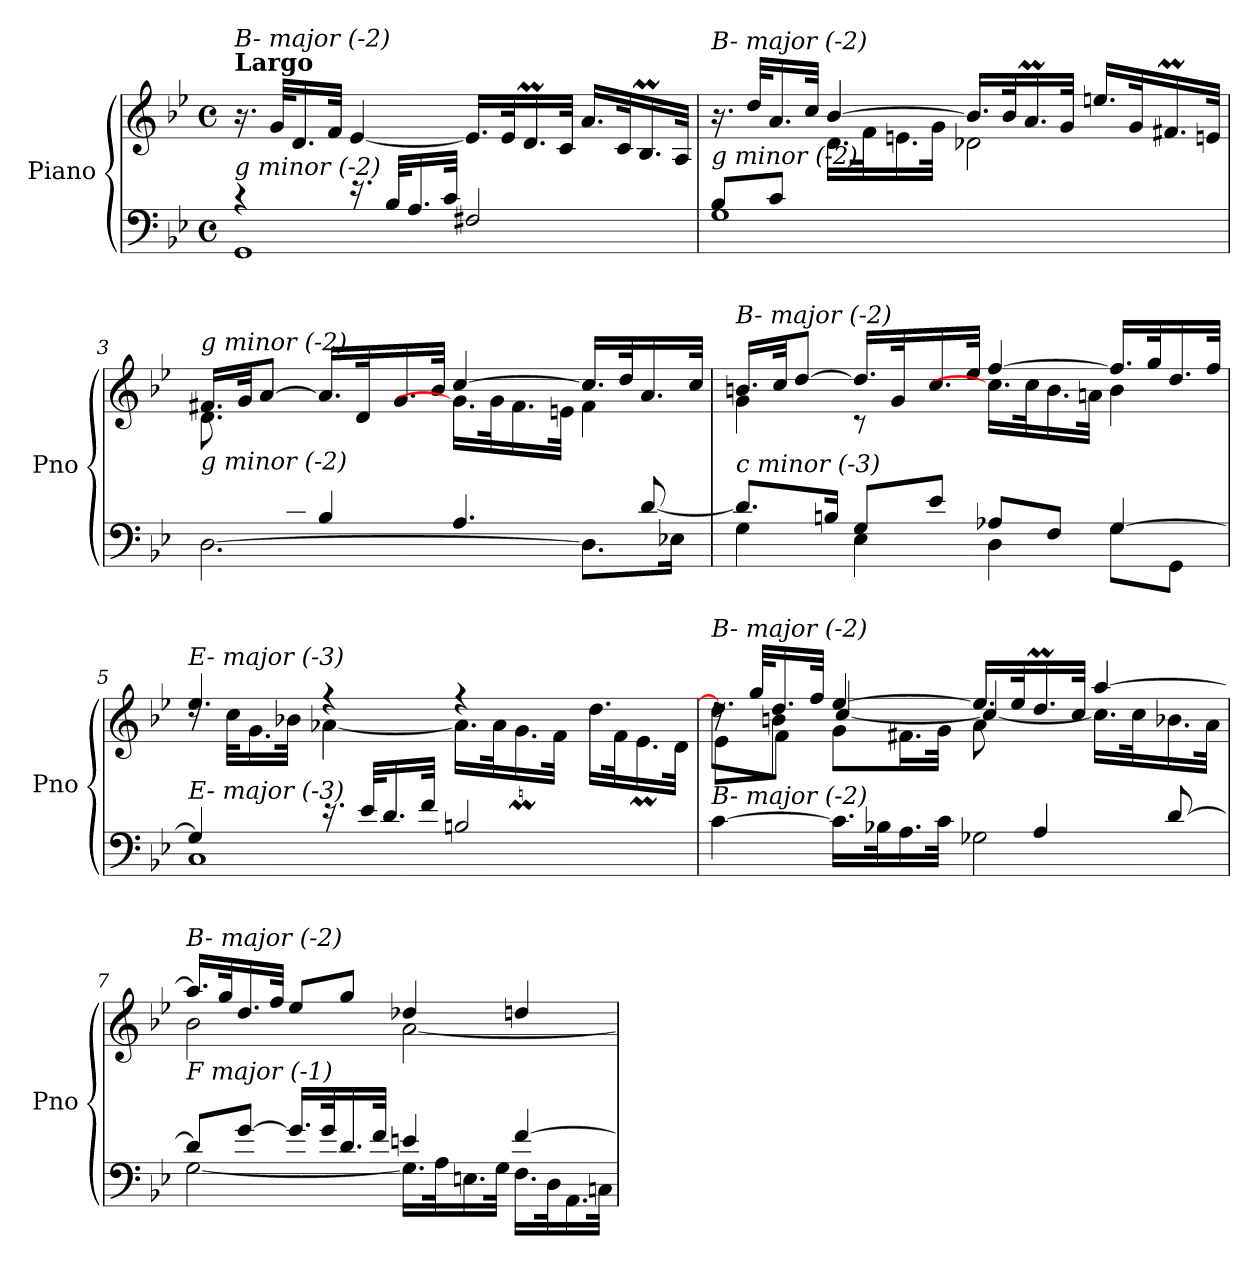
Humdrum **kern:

**kern	**kern
*part1	*part1
*staff2	*staff1
*I"Piano	*
*I'Pno	*
*clefF4	*clefG2
*k[b-e-]	*k[b-e-]
*M4/4	*M4/4
*met(c)	*met(c)
=1	=1
*^	*
!	!	!LO:TX:a:B:t=Largo
!	!	!LO:TX:i:t=B- major (-2)
!LO:TX:i:t=g minor (-2)	!	!
4r	1GG	16.r
.	.	32g/KLL
.	.	16.d/
.	.	32f/JJk
16.r	.	[4e-/
32B-/KLL	.	.
16.A/	.	.
32c/JJk	.	.
2F#X/	.	16.e-/LL]
.	.	32e-/K
.	.	16.dm/
.	.	32c/JJk
.	.	16.a/LL
.	.	32c/K
.	.	16.B-M/
.	.	32A/JJk
=2	=2	=2
*	*	*^
!	!	!LO:TX:i:t=B- major (-2)	!
!LO:TX:i:t=g minor (-2)	!	!	!
8B-/L	1G	16.r	4ryy
.	.	32dd/KLL	.
8c/J	.	16.a/	.
.	.	32cc/JJk	.
2.ryy	.	[4b-/	16.d\LL
.	.	.	32f\K
.	.	.	16.en\
.	.	.	32g\JJk
.	.	16.b-/LL]	2d-Xi\
.	.	32b-/K	.
.	.	16.am/	.
.	.	32g/JJk	.
.	.	16.een/LL	.
.	.	32g/K	.
.	.	16.f#Xmj/	.
.	.	32en/JJk	.
!!LO:LB:g=z
=3	=3	=3	=3
*	*^	*	*^
!	!	!	!LO:TX:i:t=g minor (-2)	!	!
!LO:TX:i:t=g minor (-2)	!	!	!	!	!
4.ryy	8.ryy	[2.D\	16.f#X/LL	4.ryy	8.d\L
.	.	.	32g/JK	.	.
.	.	.	[8a/J	.	.
.	16cn/Jk	.	.	.	2ryy
.	4B-/	.	16.a/LL]	.	.
.	.	.	32d/K	.	.
2ryy	.	.	16.g/	[8g\yy	.
.	.	.	32b-/JJk	.	.
.	4.A/	.	[4cc/	16.g\LL]	.
.	.	.	.	32g\K	.
.	.	.	.	16.f#\	.
.	.	.	.	.	4ryy
.	.	.	.	32en\JJk	.
.	.	8.D\L]	16.cc/LL]	4f#\	.
.	.	.	32dd/K	.	.
8ryy	[8d/	.	16.a/	.	.
.	.	16E-X\Jk	.	.	16ryy
.	.	.	32cc/JJk	.	.
*	*v	*v	*	*	*
*	*	*	*v	*v
=4	=4	=4	=4
!	!	!LO:TX:i:t=B- major (-2)	!
!LO:TX:i:t=c minor (-3)	!	!	!
8.d/L]	4G\	16.bn/LL	4g\
.	.	32cc/JK	.
.	.	[8dd/J	.
16Bn/Jk	.	.	.
8G/L	4E-\	16.dd/LL]	8r
.	.	32g/K	.
8e-/J	.	16.cc/	[8cc\yy
.	.	32ee-/JJk	.
8A-X/L	4D\	[4ff/	16.cc\LL]
.	.	.	32cc\K
8F/J	.	.	16.b\
.	.	.	32an\JJk
[4G/	8G\L	16.ff/LL]	4b\
.	.	32gg/K	.
.	8GG\J	16.dd/	.
.	.	32ff/JJk	.
!!LO:LB:g=z	!!
=5	=5	=5	=5
!	!	!LO:TX:i:t=E- major (-3)	!
!LO:TX:i:t=E- major (-3)	!	!	!
4G/]	1C	4ee-/	16.rdd
.	.	.	32cc\KLL
.	.	.	16.g\
.	.	.	32b-X\JJk
16.r	.	4r	[4a-X\
32e-/KLL	.	.	.
16.d/	.	.	.
32f/JJk	.	.	.
2Bn/	.	4r	16.a-\LL]
.	.	.	32a-\K
.	.	.	16.gM\
.	.	.	32f\JJk
.	.	[4dd/yy	16.dd\LL
.	.	.	32f\K
.	.	.	16.e-M\
.	.	.	32d\JJk
=6	=6	=6	=6
*	*^	*^	*^
!	!	!	!LO:TX:i:t=B- major (-2)	!	!	!
!LO:TX:i:t=B- major (-2)	!	!	!	!	!	!
2ryy	[4c\	2ryy	16.rdd	8dd\L]	8e-\L	2ryy
.	.	.	32gg/KLL	.	.	.
.	.	.	16.dd/	8bn\J	8f\J	.
.	.	.	32ff/JJk	.	.	.
.	16.c\LL]	.	[4ee-/	[4cc/	8g\L	.
.	32B-X\K	.	.	.	.	.
.	16.A\	.	.	.	16.f#Xj\L	.
.	32c\JJk	.	.	.	32g\JJk	.
8ryy	2G-Xi\	8ryy	16.ee-/LL]	4cc/_	8a\	8ryy
.	.	.	32ee-/K	.	.	.
4.ryy	.	4A/	16.ddm/	.	4.ryy	4.ryy
.	.	.	32cc/JJk	.	.	.
.	.	.	[4aa/	16.cc\LL]	.	.
.	.	.	.	32cc\K	.	.
.	.	[8d/	.	16.b-X\	.	.
.	.	.	.	32a\JJk	.	.
*	*v	*v	*	*	*	*
*	*	*	*v	*v	*v
!!LO:LB:g=z
=7	=7	=7	=7
!	!	!LO:TX:i:t=B- major (-2)	!
!LO:TX:i:t=F major (-1)	!	!	!
8d/L]	[2G\	16.aa/LL]	2b-\
.	.	32gg/K	.
[8g/J	.	16.dd/	.
.	.	32ff/JJk	.
16.g/LL]	.	8ee-/L	.
32g/K	.	.	.
16.d/	.	8gg/J	.
32f/JJk	.	.	.
4en/	16.G\LL]	4dd-Xi/	[2a\
.	32A\K	.	.
.	16.En\	.	.
.	32G\JJk	.	.
[4f/	16.F\LL	4dd/	.
.	32D\K	.	.
.	16.AA\	.	.
.	32Cn\JJk	.	.
*v	*v	*	*
*	*v	*v
=	=
*-	*-
